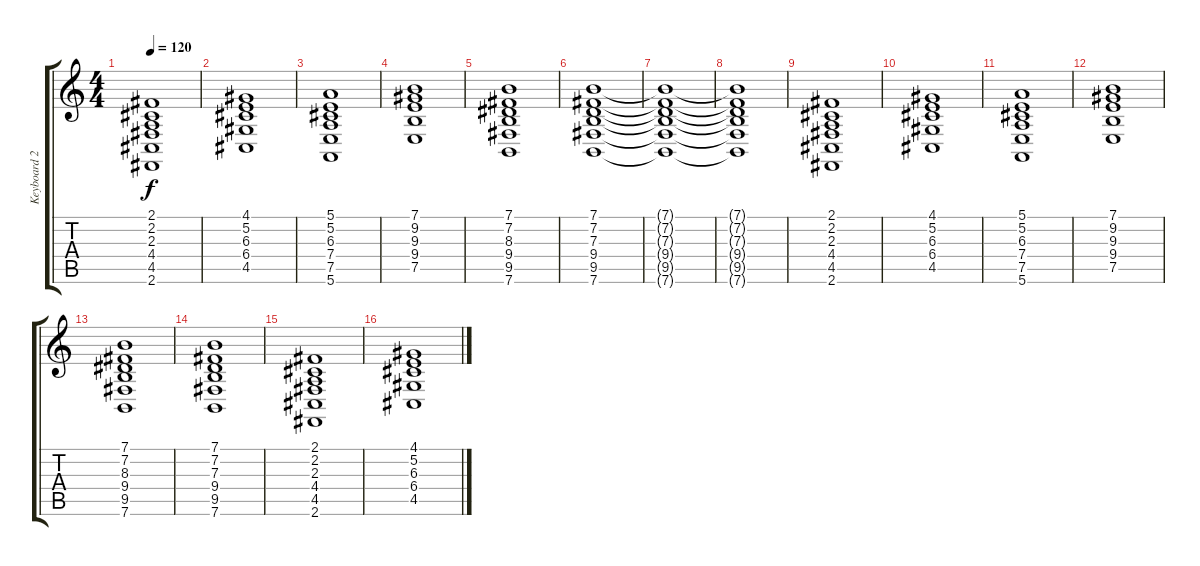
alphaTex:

\track ("Keyboard 2" "Keyboard 2") {instrument fx1rain}
\staff {score tabs}
\tuning (E4 B3 G3 D3 A2 E2) {hide}
\ts (4 4)
\tempo 120
\clef g2
\ks c
(2.1 2.2 2.3 4.4 4.5 2.6).1{dy f} |
(4.1 5.2 6.3 6.4 4.5).1 |
(5.1 5.2 6.3 7.4 7.5 5.6).1 |
(7.1 9.2 9.3 9.4 7.5).1 |
(7.1 7.2 8.3 9.4 9.5 7.6).1 |
(7.1 7.2 7.3 9.4 9.5 7.6).1 |
(7.1{t} 7.2{t} 7.3{t} 9.4{t} 9.5{t} 7.6{t}).1 |
(7.1{t} 7.2{t} 7.3{t} 9.4{t} 9.5{t} 7.6{t}).1 |
(2.1 2.2 2.3 4.4 4.5 2.6).1 |
(4.1 5.2 6.3 6.4 4.5).1 |
(5.1 5.2 6.3 7.4 7.5 5.6).1 |
(7.1 9.2 9.3 9.4 7.5).1 |
(7.1 7.2 8.3 9.4 9.5 7.6).1 |
(7.1 7.2 7.3 9.4 9.5 7.6).1 |
(2.1 2.2 2.3 4.4 4.5 2.6).1 |
(4.1 5.2 6.3 6.4 4.5).1
